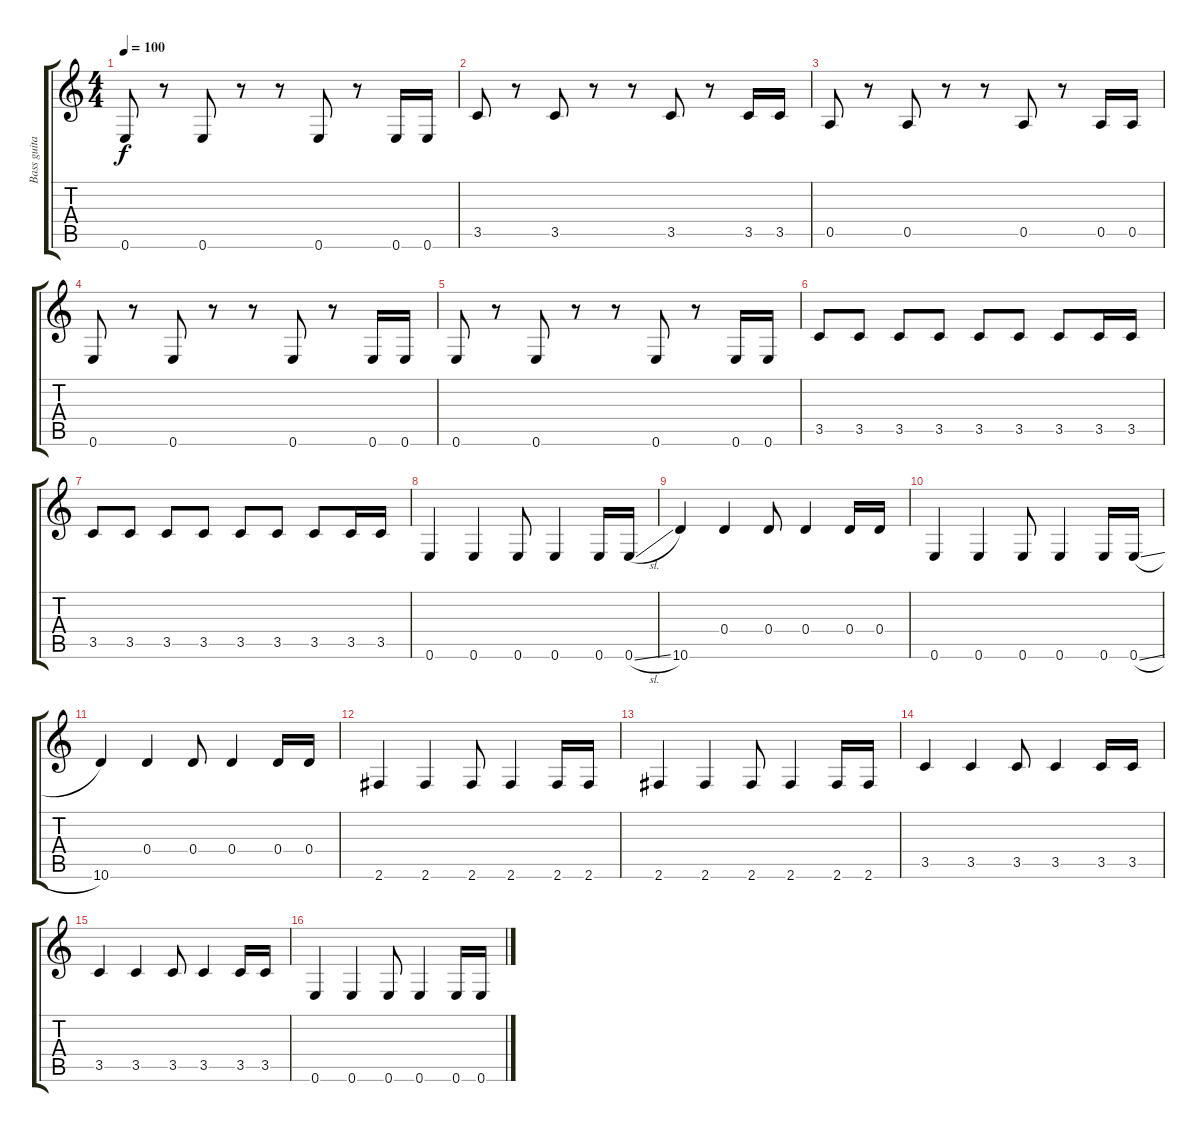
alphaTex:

\track ("Bass guitar" "Bass guita") {instrument electricbassfinger}
\staff {score tabs}
\tuning (E4 B3 G3 D3 A2 E2) {hide}
\ts (4 4)
\tempo 100
\clef g2
\ks c
0.6.8{dy f} r.8 0.6.8 r.8 r.8 0.6.8 r.8 0.6.16 0.6.16 |
3.5.8 r.8 3.5.8 r.8 r.8 3.5.8 r.8 3.5.16 3.5.16 |
0.5.8 r.8 0.5.8 r.8 r.8 0.5.8 r.8 0.5.16 0.5.16 |
0.6.8 r.8 0.6.8 r.8 r.8 0.6.8 r.8 0.6.16 0.6.16 |
0.6.8 r.8 0.6.8 r.8 r.8 0.6.8 r.8 0.6.16 0.6.16 |
3.5.8 3.5.8 3.5.8 3.5.8 3.5.8 3.5.8 3.5.8 3.5.16 3.5.16 |
3.5.8 3.5.8 3.5.8 3.5.8 3.5.8 3.5.8 3.5.8 3.5.16 3.5.16 |
0.6.4 0.6.4 0.6.8 0.6.4 0.6.16 0.6{sl}.16 |
10.6.4 0.4.4 0.4.8 0.4.4 0.4.16 0.4.16 |
0.6.4 0.6.4 0.6.8 0.6.4 0.6.16 0.6{sl}.16 |
10.6.4 0.4.4 0.4.8 0.4.4 0.4.16 0.4.16 |
2.6.4 2.6.4 2.6.8 2.6.4 2.6.16 2.6.16 |
2.6.4 2.6.4 2.6.8 2.6.4 2.6.16 2.6.16 |
3.5.4 3.5.4 3.5.8 3.5.4 3.5.16 3.5.16 |
3.5.4 3.5.4 3.5.8 3.5.4 3.5.16 3.5.16 |
0.6.4 0.6.4 0.6.8 0.6.4 0.6.16 0.6{sl}.16
